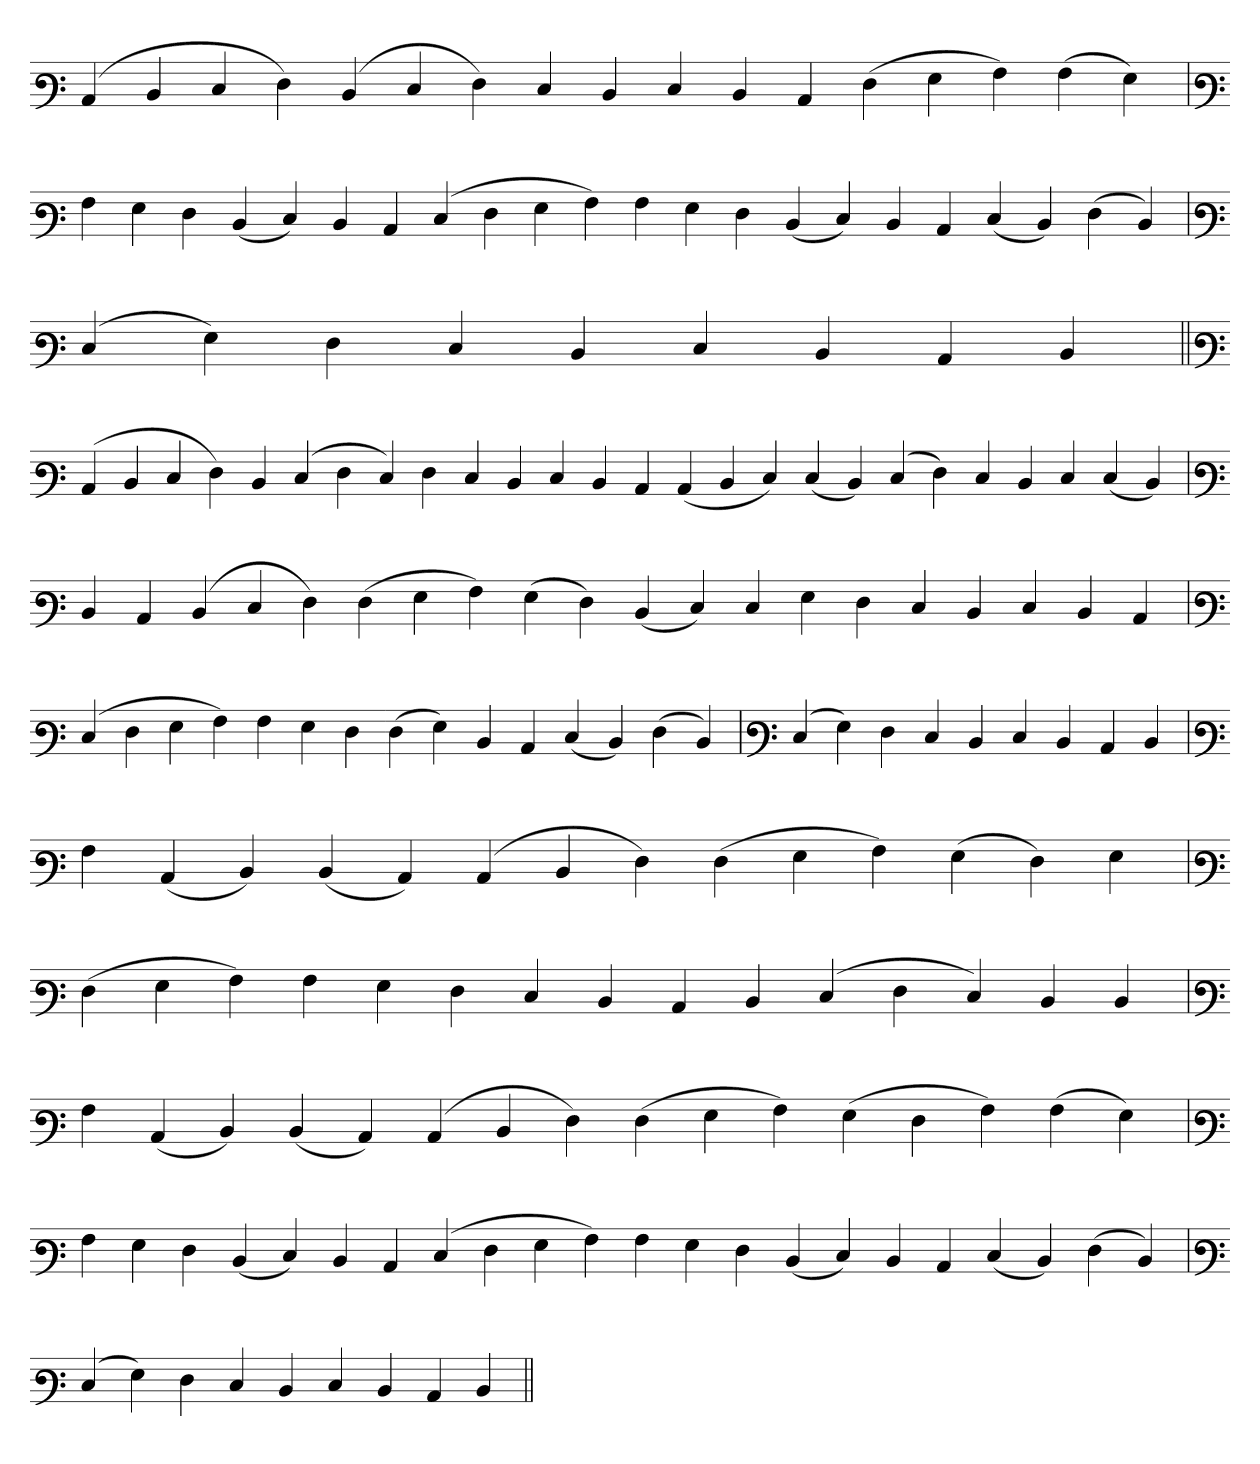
**kern
*part1
*staff1
*clefF3
=
(4C
4D
4E
4F)
(4D
4E
4F)
4E
4D
4E
4D
4C
(4F
4G
4A)
(4A
4G)
=`
*clefF3
4A
4G
4F
(4D
4E)
4D
4C
(4E
4F
4G
4A)
4A
4G
4F
(4D
4E)
4D
4C
(4E
4D)
(4F
4D)
=`
*clefF3
(4E
4G)
4F
4E
4D
4E
4D
4C
4D
=||
*clefF3
(4C
4D
4E
4F)
4D
(4E
4F
4E)
4F
4E
4D
4E
4D
4C
(4C
4D
4E)
(4E
4D)
(4E
4F)
4E
4D
4E
(4E
4D)
='
*clefF3
4D
4C
(4D
4E
4F)
(4F
4G
4A)
(4G
4F)
(4D
4E)
4E
4G
4F
4E
4D
4E
4D
4C
=`
*clefF3
(4E
4F
4G
4A)
4A
4G
4F
(4F
4G)
4D
4C
(4E
4D)
(4F
4D)
=`
*clefF3
(4E
4G)
4F
4E
4D
4E
4D
4C
4D
=
*clefF3
4A
(4C
4D)
(4D
4C)
(4C
4D
4F)
(4F
4G
4A)
(4G
4F)
4G
=`
*clefF3
(4F
4G
4A)
4A
4G
4F
4E
4D
4C
4D
(4E
4F
4E)
4D
4D
='
*clefF3
4A
(4C
4D)
(4D
4C)
(4C
4D
4F)
(4F
4G
4A)
(4G
4F
4A)
(4A
4G)
=`
*clefF3
4A
4G
4F
(4D
4E)
4D
4C
(4E
4F
4G
4A)
4A
4G
4F
(4D
4E)
4D
4C
(4E
4D)
(4F
4D)
=`
*clefF3
(4E
4G)
4F
4E
4D
4E
4D
4C
4D
=||
*-
